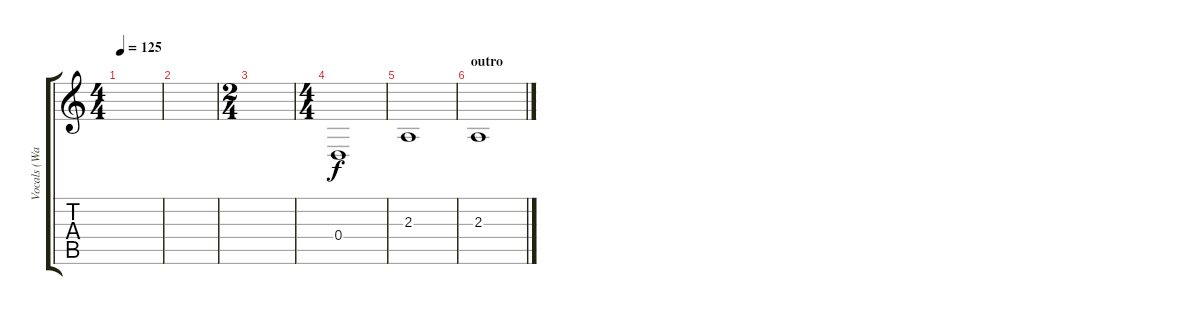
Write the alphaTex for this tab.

\track ("Vocals (Waters)" "Vocals (Wa") {instrument lead6voice}
\staff {score tabs}
\tuning (E4 B3 G3 D3 A2 E2) {hide}
\ts (4 4)
\tempo 125
\clef g2
\ks c
|
|
\ts (2 4)
|
\ts (4 4)
0.4.1 |
2.3.1 |
\section ("" "outro")
2.3.1
